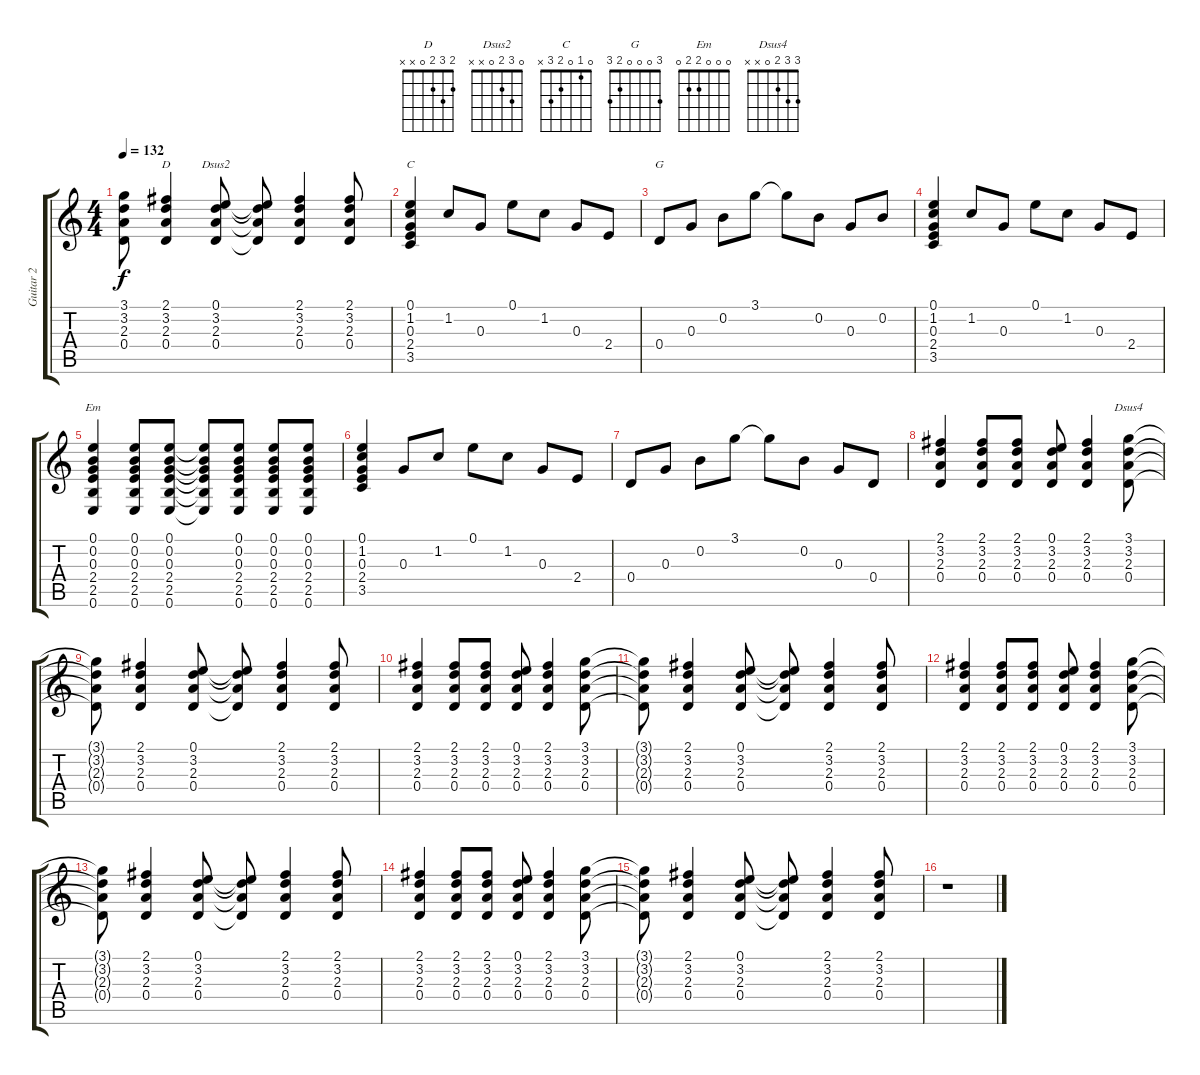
\track ("Guitar 2" "Guitar 2") {instrument electricguitarjazz}
\staff {score tabs}
\tuning (E4 B3 G3 D3 A2 E2) {hide}
\chord ("D" 2 3 2 0 x x)
\chord ("Dsus2" 0 3 2 0 x x)
\chord ("C" 0 1 0 2 3 x)
\chord ("G" 3 0 0 0 2 3)
\chord ("Em" 0 0 0 2 2 0)
\chord ("Dsus4" 3 3 2 0 x x)
\ts (4 4)
\tempo 132
\clef g2
\ks c
(3.1{t} 3.2{t} 2.3{t} 0.4{t}).8{dy f} (2.1 3.2 2.3 0.4).4{ch "D"} (0.1 3.2 2.3 0.4).8{ch "Dsus2"} (0.1{t} 3.2{t} 2.3{t} 0.4{t}).8 (2.1 3.2 2.3 0.4).4 (2.1 3.2 2.3 0.4).8 |
(0.1 1.2 0.3 2.4 3.5).4{ch "C"} 1.2.8 0.3.8 0.1.8 1.2.8 0.3.8 2.4.8 |
0.4.8{ch "G"} 0.3.8 0.2.8 3.1.8 3.1{t}.8 0.2.8 0.3.8 0.2.8 |
(0.1 1.2 0.3 2.4 3.5).4 1.2.8 0.3.8 0.1.8 1.2.8 0.3.8 2.4.8 |
(0.1 0.2 0.3 2.4 2.5 0.6).4{ch "Em"} (0.1 0.2 0.3 2.4 2.5 0.6).8 (0.1 0.2 0.3 2.4 2.5 0.6).8 (0.1{t} 0.2{t} 0.3{t} 2.4{t} 2.5{t} 0.6{t}).8 (0.1 0.2 0.3 2.4 2.5 0.6).8 (0.1 0.2 0.3 2.4 2.5 0.6).8 (0.1 0.2 0.3 2.4 2.5 0.6).8 |
(0.1 1.2 0.3 2.4 3.5).4 0.3.8 1.2.8 0.1.8 1.2.8 0.3.8 2.4.8 |
0.4.8 0.3.8 0.2.8 3.1.8 3.1{t}.8 0.2.8 0.3.8 0.4.8 |
(2.1 3.2 2.3 0.4).4 (2.1 3.2 2.3 0.4).8 (2.1 3.2 2.3 0.4).8 (0.1 3.2 2.3 0.4).8 (2.1 3.2 2.3 0.4).4 (3.1 3.2 2.3 0.4).8{ch "Dsus4"} |
(3.1{t} 3.2{t} 2.3{t} 0.4{t}).8 (2.1 3.2 2.3 0.4).4 (0.1 3.2 2.3 0.4).8 (0.1{t} 3.2{t} 2.3{t} 0.4{t}).8 (2.1 3.2 2.3 0.4).4 (2.1 3.2 2.3 0.4).8 |
(2.1 3.2 2.3 0.4).4 (2.1 3.2 2.3 0.4).8 (2.1 3.2 2.3 0.4).8 (0.1 3.2 2.3 0.4).8 (2.1 3.2 2.3 0.4).4 (3.1 3.2 2.3 0.4).8 |
(3.1{t} 3.2{t} 2.3{t} 0.4{t}).8 (2.1 3.2 2.3 0.4).4 (0.1 3.2 2.3 0.4).8 (0.1{t} 3.2{t} 2.3{t} 0.4{t}).8 (2.1 3.2 2.3 0.4).4 (2.1 3.2 2.3 0.4).8 |
(2.1 3.2 2.3 0.4).4 (2.1 3.2 2.3 0.4).8 (2.1 3.2 2.3 0.4).8 (0.1 3.2 2.3 0.4).8 (2.1 3.2 2.3 0.4).4 (3.1 3.2 2.3 0.4).8 |
(3.1{t} 3.2{t} 2.3{t} 0.4{t}).8 (2.1 3.2 2.3 0.4).4 (0.1 3.2 2.3 0.4).8 (0.1{t} 3.2{t} 2.3{t} 0.4{t}).8 (2.1 3.2 2.3 0.4).4 (2.1 3.2 2.3 0.4).8 |
(2.1 3.2 2.3 0.4).4 (2.1 3.2 2.3 0.4).8 (2.1 3.2 2.3 0.4).8 (0.1 3.2 2.3 0.4).8 (2.1 3.2 2.3 0.4).4 (3.1 3.2 2.3 0.4).8 |
(3.1{t} 3.2{t} 2.3{t} 0.4{t}).8 (2.1 3.2 2.3 0.4).4 (0.1 3.2 2.3 0.4).8 (0.1{t} 3.2{t} 2.3{t} 0.4{t}).8 (2.1 3.2 2.3 0.4).4 (2.1 3.2 2.3 0.4).8 |
r.1
